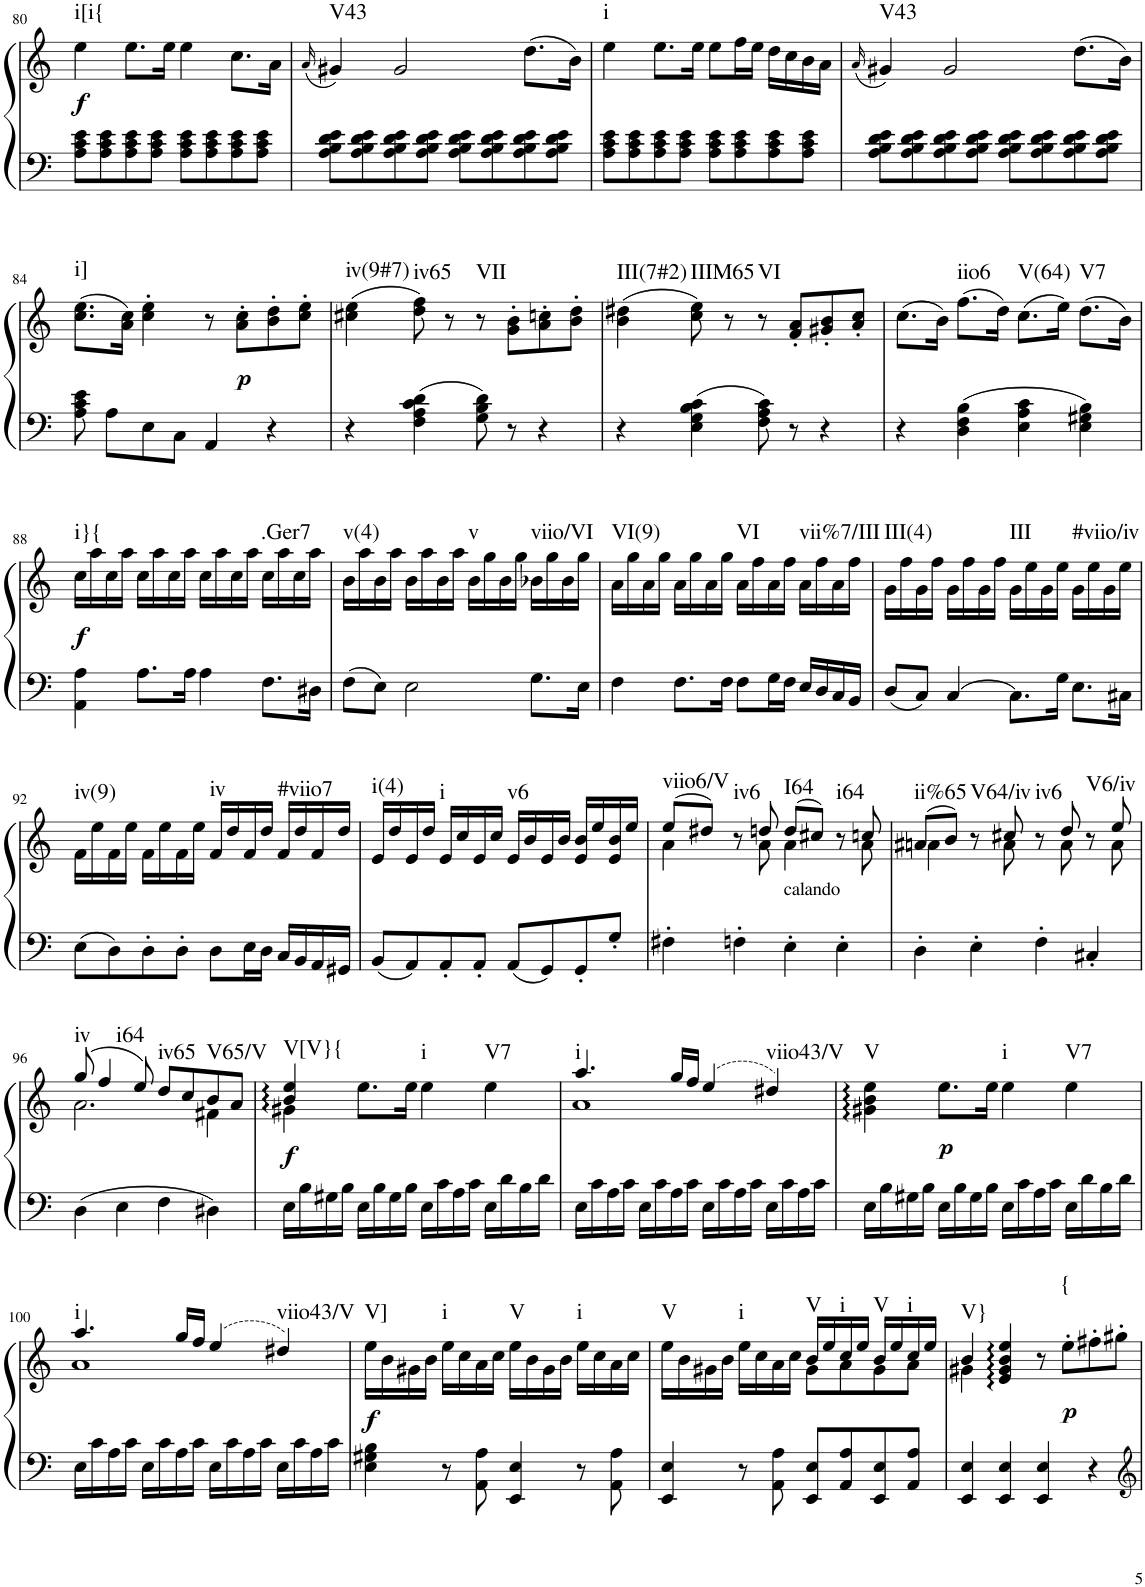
**kern	**kern	**dynam	**harte
*part1	*part1	*part1	*part1
*staff2	*staff1	*staff1/2	*
*I"Piano	*	*	*
*I'Pno.	*	*	*
!!LO:PB:g=z
*clefF4	*clefG2	*	*
*k[]	*k[]	*	*
*M4/4	*M4/4	*	*
*met(c)	*met(c)	*	*
=80	=80	=80	=80
!	!	!LO:DY:b	!LO:H:kt=i[i{
8A\ 8c\ 8e\L	4ee\	f	N
8A\ 8c\ 8e\	.	.	.
8A\ 8c\ 8e\	8.ee\L	.	.
8A\ 8c\ 8e\J	.	.	.
.	16ee\Jk	.	.
8A\ 8c\ 8e\L	4ee\	.	.
8A\ 8c\ 8e\	.	.	.
8A\ 8c\ 8e\	8.cc\L	.	.
8A\ 8c\ 8e\J	.	.	.
.	16a\Jk	.	.
=81	=81	=81	=81
.	(16qa/	.	.
!	!	!	!LO:H:kt=V43
8A\ 8B\ 8d\ 8e\L	4g#X/)	.	N
8A\ 8B\ 8d\ 8e\	.	.	.
8A\ 8B\ 8d\ 8e\	2g#/	.	.
8A\ 8B\ 8d\ 8e\J	.	.	.
8A\ 8B\ 8d\ 8e\L	.	.	.
8A\ 8B\ 8d\ 8e\	.	.	.
8A\ 8B\ 8d\ 8e\	(8.dd\L	.	.
8A\ 8B\ 8d\ 8e\J	.	.	.
.	16b\Jk)	.	.
=82	=82	=82	=82
!	!	!	!LO:H:kt=i
8A\ 8c\ 8e\L	4ee\	.	N
8A\ 8c\ 8e\	.	.	.
8A\ 8c\ 8e\	8.ee\L	.	.
8A\ 8c\ 8e\J	.	.	.
.	16ee\Jk	.	.
8A\ 8c\ 8e\L	8ee\L	.	.
8A\ 8c\ 8e\	16ff\L	.	.
.	16ee\JJ	.	.
8A\ 8c\ 8e\	16dd\LL	.	.
.	16cc\	.	.
8A\ 8c\ 8e\J	16b\	.	.
.	16a\JJ	.	.
=83	=83	=83	=83
.	(16qa/	.	.
!	!	!	!LO:H:kt=V43
8A\ 8B\ 8d\ 8e\L	4g#X/)	.	N
8A\ 8B\ 8d\ 8e\	.	.	.
8A\ 8B\ 8d\ 8e\	2g#/	.	.
8A\ 8B\ 8d\ 8e\J	.	.	.
8A\ 8B\ 8d\ 8e\L	.	.	.
8A\ 8B\ 8d\ 8e\	.	.	.
8A\ 8B\ 8d\ 8e\	(8.dd\L	.	.
8A\ 8B\ 8d\ 8e\J	.	.	.
.	16b\Jk)	.	.
!!LO:LB:g=z
=84	=84	=84	=84
!	!	!	!LO:H:kt=i]
8A\ 8c\ 8e\	(8.cc\ 8.ee\L	.	N
8A\L	.	.	.
.	16a\ 16cc\Jk)	.	.
8E\	4cc\' 4ee\'	.	.
8C\J	.	.	.
4AA/	8r	.	.
!	!	!LO:DY:b	!
.	8a\' 8cc\'L	p	.
4r	8b\' 8dd\'	.	.
.	8cc\' 8ee\'J	.	.
=85	=85	=85	=85
*^	*	*	*
!	!	!	!	!LO:H:kt=iv(9#7)
4r	4ryy	(4cc#X\ 4ee\	.	N
!	!	!	!	!LO:H:kt=iv65
4F\ 4A\ 4c\ 4d\	4.ryy	8dd\ 8ff\)	.	N
.	.	8r	.	.
!	!	!	!	!LO:H:kt=VII
8G\ 8B\ 8d\	.	8r	.	N
8r	8ryy	8g\' 8b\'L	.	.
4r	4ryy	8a\' 8ccn\'	.	.
.	.	8b\' 8dd\'J	.	.
=86	=86	=86	=86	=86
!	!	!	!	!LO:H:kt=III(7#2)
4r	4ryy	(4b\ 4dd#X\	.	N
!	!	!	!	!LO:H:kt=IIIM65
4E\ 4G\ 4B\ 4c\	4.ryy	8cc\ 8ee\)	.	N
.	.	8r	.	.
!	!	!	!	!LO:H:kt=VI
8F\ 8A\ 8c\	.	8r	.	N
8r	8ryy	8f/' 8a/'L	.	.
4r	4ryy	8g#X/' 8b/'	.	.
.	.	8a/' 8cc/'J	.	.
*v	*v	*	*	*
=87	=87	=87	=87
4r	(8.cc\L	.	.
.	16b\Jk)	.	.
!	!	!	!LO:H:kt=iio6
4D\ 4F\ 4B\	(8.ff\L	.	N
.	16dd\Jk)	.	.
!	!	!	!LO:H:kt=V(64)
4E\ 4A\ 4c\	(8.cc\L	.	N
.	16ee\Jk)	.	.
!	!	!	!LO:H:kt=V7
4E\ 4G#X\ 4B\	(8.dd\L	.	N
.	16b\Jk)	.	.
!!LO:LB:g=z
=88	=88	=88	=88
!	!	!LO:DY:b	!LO:H:kt=i}{
4AA\ 4A\	16cc\LL	f	N
.	16aa\	.	.
.	16cc\	.	.
.	16aa\JJ	.	.
8.A\L	16cc\LL	.	.
.	16aa\	.	.
.	16cc\	.	.
16A\Jk	16aa\JJ	.	.
4A\	16cc\LL	.	.
.	16aa\	.	.
.	16cc\	.	.
.	16aa\JJ	.	.
!	!	!	!LO:H:kt=.Ger7
8.F\L	16cc\LL	.	N
.	16aa\	.	.
.	16cc\	.	.
16D#X\Jk	16aa\JJ	.	.
=89	=89	=89	=89
!	!	!	!LO:H:kt=v(4)
8F\L	16b\LL	.	N
.	16aa\	.	.
8E\J	16b\	.	.
.	16aa\JJ	.	.
2E\	16b\LL	.	.
.	16aa\	.	.
.	16b\	.	.
.	16aa\JJ	.	.
!	!	!	!LO:H:kt=v
.	16b\LL	.	N
.	16gg\	.	.
.	16b\	.	.
.	16gg\JJ	.	.
!	!	!	!LO:H:kt=viio/VI
8.G\L	16b-X\LL	.	N
.	16gg\	.	.
.	16b-\	.	.
16E\Jk	16gg\JJ	.	.
=90	=90	=90	=90
!	!	!	!LO:H:kt=VI(9)
4F\	16a\LL	.	N
.	16gg\	.	.
.	16a\	.	.
.	16gg\JJ	.	.
8.F\L	16a\LL	.	.
.	16gg\	.	.
.	16a\	.	.
16F\Jk	16gg\JJ	.	.
!	!	!	!LO:H:kt=VI
8F\L	16a\LL	.	N
.	16ff\	.	.
16G\L	16a\	.	.
16F\JJ	16ff\JJ	.	.
!	!	!	!LO:H:kt=vii%7/III
16E/LL	16a\LL	.	N
16D/	16ff\	.	.
16C/	16a\	.	.
16BB/JJ	16ff\JJ	.	.
=91	=91	=91	=91
!	!	!	!LO:H:kt=III(4)
8D/L	16g\LL	.	N
.	16ff\	.	.
8C/J	16g\	.	.
.	16ff\JJ	.	.
[4C/	16g\LL	.	.
.	16ff\	.	.
.	16g\	.	.
.	16ff\JJ	.	.
!	!	!	!LO:H:kt=III
8.C\L]	16g\LL	.	N
.	16ee\	.	.
.	16g\	.	.
16G\Jk	16ee\JJ	.	.
!	!	!	!LO:H:kt=#viio/iv
8.E\L	16g\LL	.	N
.	16ee\	.	.
.	16g\	.	.
16C#X\Jk	16ee\JJ	.	.
!!LO:LB:g=z
=92	=92	=92	=92
!	!	!	!LO:H:kt=iv(9)
8E\L	16f\LL	.	N
.	16ee\	.	.
8D\	16f\	.	.
.	16ee\JJ	.	.
8D'\	16f\LL	.	.
.	16ee\	.	.
8D'\J	16f\	.	.
.	16ee\JJ	.	.
!	!	!	!LO:H:kt=iv
8D\L	16f/LL	.	N
.	16dd/	.	.
16E\L	16f/	.	.
16D\JJ	16dd/JJ	.	.
!	!	!	!LO:H:kt=#viio7
16C/LL	16f/LL	.	N
16BB/	16dd/	.	.
16AA/	16f/	.	.
16GG#X/JJ	16dd/JJ	.	.
=93	=93	=93	=93
!	!	!	!LO:H:kt=i(4)
8BB/L	16e/LL	.	N
.	16dd/	.	.
8AA/	16e/	.	.
.	16dd/JJ	.	.
!	!	!	!LO:H:kt=i
8AA'/	16e/LL	.	N
.	16cc/	.	.
8AA'/J	16e/	.	.
.	16cc/JJ	.	.
!	!	!	!LO:H:kt=v6
8AA/L	16e/LL	.	N
.	16b/	.	.
8GG/	16e/	.	.
.	16b/JJ	.	.
8GG'/	16e/ 16b/LL	.	.
.	16ee/	.	.
8G'/J	16e/ 16b/	.	.
.	16ee/JJ	.	.
=94	=94	=94	=94
*	*^	*	*
!	!	!	!	!LO:H:kt=viio6/V
4F#X'\	(8ee/L	4a\	.	N
.	8dd#X/J)	.	.	.
!	!	!	!	!LO:H:kt=iv6
4Fn'\	8r	8ryy	.	N
.	8ddn/	8a\	.	.
!	!LO:TX:b:t=calando	!	!	!LO:H:kt=I64
4E'\	(8dd/L	4a\	.	N
.	8cc#X/J)	.	.	.
!	!	!	!	!LO:H:kt=i64
4E'\	8r	8ryy	.	N
.	8ccn/	8a\	.	.
=95	=95	=95	=95	=95
!	!	!	!	!LO:H:kt=ii%65
4D'\	(8a#X/L	4an\	.	N
.	8b/J)	.	.	.
!	!	!	!	!LO:H:kt=V64/iv
4E'\	8r	8ryy	.	N
.	8cc#X/	8a\	.	.
!	!	!	!	!LO:H:kt=iv6
4F'\	8r	8ryy	.	N
.	8dd/	8a\	.	.
!	!	!	!	!LO:H:kt=V6/iv
4C#X'/	8r	8ryy	.	N
.	8ee/	8a\	.	.
!!LO:LB:g=z	!!
=96	=96	=96	=96	=96
!	!	!	!	!LO:H:kt=iv
4D\	(8gg/	2.a\	.	N
!	!	!	!	!LO:H:kt=i64
.	4ff/	.	.	N
4E\	.	.	.	.
.	8ee/)	.	.	.
!	!	!	!	!LO:H:kt=iv65
4F\	8dd/L	.	.	N
.	8cc/	.	.	.
!	!	!	!	!LO:H:kt=V65/V
4D#X\	8b/	4f#X\	.	N
.	8a/J	.	.	.
=97	=97	=97	=97	=97
!	!	!	!LO:DY:b	!LO:H:kt=V[V}{
16E\LL	4b/ 4ee/	4g#X\	f	N
16B\	.	.	.	.
16G#X\	.	.	.	.
16B\JJ	.	.	.	.
16E\LL	8.ee\L	2.ryy	.	.
16B\	.	.	.	.
16G#\	.	.	.	.
16B\JJ	16ee\Jk	.	.	.
!	!	!	!	!LO:H:kt=i
16E\LL	4ee\	.	.	N
16c\	.	.	.	.
16A\	.	.	.	.
16c\JJ	.	.	.	.
!	!	!	!	!LO:H:kt=V7
16E\LL	4ee\	.	.	N
16d\	.	.	.	.
16B\	.	.	.	.
16d\JJ	.	.	.	.
=98	=98	=98	=98	=98
!	!	!	!	!LO:H:kt=i
16E\LL	4.aa/	1a	.	N
16c\	.	.	.	.
16A\	.	.	.	.
16c\JJ	.	.	.	.
16E\LL	.	.	.	.
16c\	.	.	.	.
16A\	16gg/LL	.	.	.
16c\JJ	16ff/JJ	.	.	.
16E\LL	(4ee/	.	.	.
16c\	.	.	.	.
16A\	.	.	.	.
16c\JJ	.	.	.	.
!	!	!	!	!LO:H:kt=viio43/V
16E\LL	4dd#X/)	.	.	N
16c\	.	.	.	.
16A\	.	.	.	.
16c\JJ	.	.	.	.
*	*v	*v	*	*
=99	=99	=99	=99
!	!	!	!LO:H:kt=V
16E\LL	4g#X\ 4b\ 4ee\	.	N
16B\	.	.	.
16G#X\	.	.	.
16B\JJ	.	.	.
!	!	!LO:DY:b	!
16E\LL	8.ee\L	p	.
16B\	.	.	.
16G#\	.	.	.
16B\JJ	16ee\Jk	.	.
!	!	!	!LO:H:kt=i
16E\LL	4ee\	.	N
16c\	.	.	.
16A\	.	.	.
16c\JJ	.	.	.
!	!	!	!LO:H:kt=V7
16E\LL	4ee\	.	N
16d\	.	.	.
16B\	.	.	.
16d\JJ	.	.	.
!!LO:LB:g=z
=100	=100	=100	=100
*	*^	*	*
!	!	!	!	!LO:H:kt=i
16E\LL	4.aa/	1a	.	N
16c\	.	.	.	.
16A\	.	.	.	.
16c\JJ	.	.	.	.
16E\LL	.	.	.	.
16c\	.	.	.	.
16A\	16gg/LL	.	.	.
16c\JJ	16ff/JJ	.	.	.
16E\LL	(4ee/	.	.	.
16c\	.	.	.	.
16A\	.	.	.	.
16c\JJ	.	.	.	.
!	!	!	!	!LO:H:kt=viio43/V
16E\LL	4dd#X/)	.	.	N
16c\	.	.	.	.
16A\	.	.	.	.
16c\JJ	.	.	.	.
*	*v	*v	*	*
=101	=101	=101	=101
!	!	!LO:DY:b	!LO:H:kt=V]
4E\ 4G#X\ 4B\	16ee\LL	f	N
.	16b\	.	.
.	16g#X\	.	.
.	16b\JJ	.	.
!	!	!	!LO:H:kt=i
8r	16ee\LL	.	N
.	16cc\	.	.
8AA\ 8A\	16a\	.	.
.	16cc\JJ	.	.
!	!	!	!LO:H:kt=V
4EE/ 4E/	16ee\LL	.	N
.	16b\	.	.
.	16g#\	.	.
.	16b\JJ	.	.
!	!	!	!LO:H:kt=i
8r	16ee\LL	.	N
.	16cc\	.	.
8AA\ 8A\	16a\	.	.
.	16cc\JJ	.	.
=102	=102	=102	=102
*	*^	*	*
!	!	!	!	!LO:H:kt=V
4EE/ 4E/	16ee\LL	2ryy	.	N
.	16b\	.	.	.
.	16g#X\	.	.	.
.	16b\JJ	.	.	.
!	!	!	!	!LO:H:kt=i
8r	16ee\LL	.	.	N
.	16cc\	.	.	.
8AA\ 8A\	16a\	.	.	.
.	16cc\JJ	.	.	.
!	!	!	!	!LO:H:kt=V
8EE/ 8E/L	16b/LL	8g#\L	.	N
.	16ee/	.	.	.
!	!	!	!	!LO:H:kt=i
8AA/ 8A/	16cc/	8a\	.	N
.	16ee/JJ	.	.	.
!	!	!	!	!LO:H:kt=V
8EE/ 8E/	16b/LL	8g#\	.	N
.	16ee/	.	.	.
!	!	!	!	!LO:H:kt=i
8AA/ 8A/J	16cc/	8a\J	.	N
.	16ee/JJ	.	.	.
=103	=103	=103	=103	=103
!	!	!	!	!LO:H:kt=V}
4EE/ 4E/	4b/	4g#X\	.	N
4EE/ 4E/	4e/ 4g#/ 4b/ 4ee/	2.ryy	.	.
4EE/ 4E/	8r	.	.	.
!	!	!	!LO:DY:b	!LO:H:kt={
.	8ee'\L	.	p	N
4r	8ff#X'\	.	.	.
.	8gg#X'\J	.	.	.
*	*v	*v	*	*
=	=	=	=
*-	*-	*-	*-
